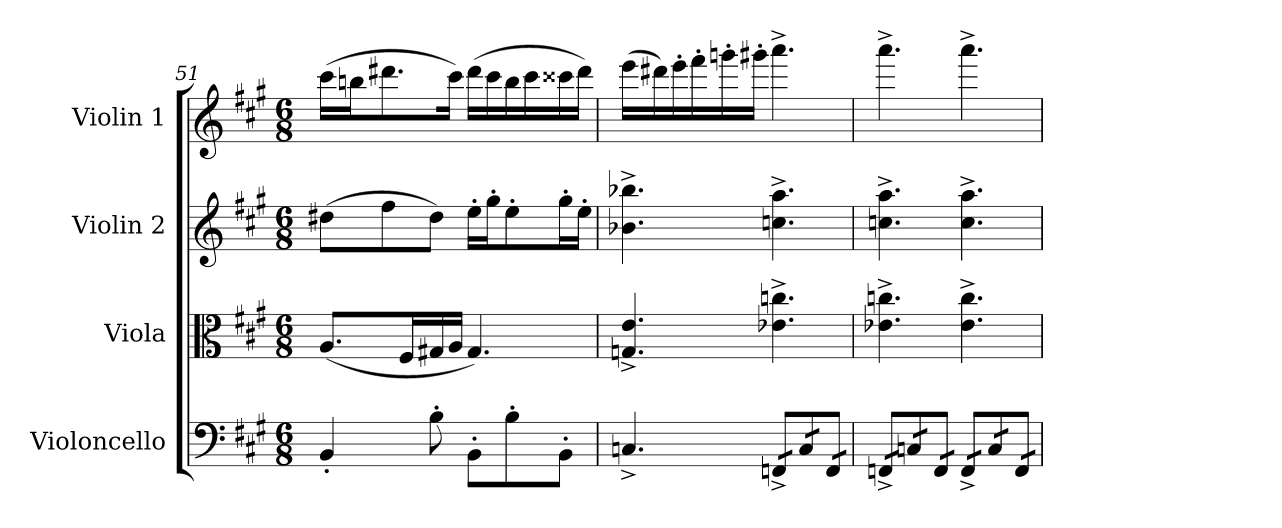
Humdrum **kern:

**kern	**kern	**kern	**kern
*part4	*part3	*part2	*part1
*staff4	*staff3	*staff2	*staff1
*I"Violoncello	*I"Viola	*I"Violin 2	*I"Violin 1
*I'Vc	*I'Vla	*I'Vln	*I'Vln
*clefF4	*clefC3	*clefG2	*clefG2
*k[f#c#g#]	*k[f#c#g#]	*k[f#c#g#]	*k[f#c#g#]
*M6/8	*M6/8	*M6/8	*M6/8
=51	=51	=51	=51
4BB'/	(8.A/L	(8dd#X\L	(16ccc#\LL
.	.	.	16bbn\J
.	.	8ff#\	8.ddd#X\
.	16F#/L	.	.
8B'\	16G#X/	8dd#\J)	.
.	16A/JJ	.	16ccc#\Jk)
8BB'\L	4.G#/)	16ee'\LL	(16ddd#\LL
.	.	16gg#'\J	16ccc#\
8B'\	.	8ee'\	16bb\
.	.	.	16ccc#\
8BB'\J	.	16gg#'\L	16ccc##X\
.	.	16ee'\JJ	16ddd#\JJ)
=52	=52	=52	=52
4.Cn^>/	4.Gn/^> 4.e/^>	4.b-X\^ 4.bb-X\^	(16eee\LL
.	.	.	16ddd#X\)
.	.	.	16eee'\
.	.	.	16fff#'\
.	.	.	16gggn'\
.	.	.	16ggg#X'\JJ
*tremolo	*	*	*
16FFn^>/LL	4.e-X\^ 4.ccn\^	4.ccn\^ 4.aa\^	4.aaa^\
16FFn^>/	.	.	.
16C/	.	.	.
16C/	.	.	.
16FF/	.	.	.
16FF/JJ	.	.	.
=53	=53	=53	=53
16FFn^>/LL	4.e-X\^ 4.ccn\^	4.ccn\^ 4.aa\^	4.aaa^\
16FFn^>/	.	.	.
16Cn/	.	.	.
16Cn/	.	.	.
16FF/	.	.	.
16FF/JJ	.	.	.
16FF^>/LL	4.e-\^ 4.cc\^	4.cc\^ 4.aa\^	4.aaa^\
16FF^>/	.	.	.
16C/	.	.	.
16C/	.	.	.
16FF/	.	.	.
16FF/JJ	.	.	.
*Xtremolo	*	*	*
=	=	=	=
*-	*-	*-	*-
